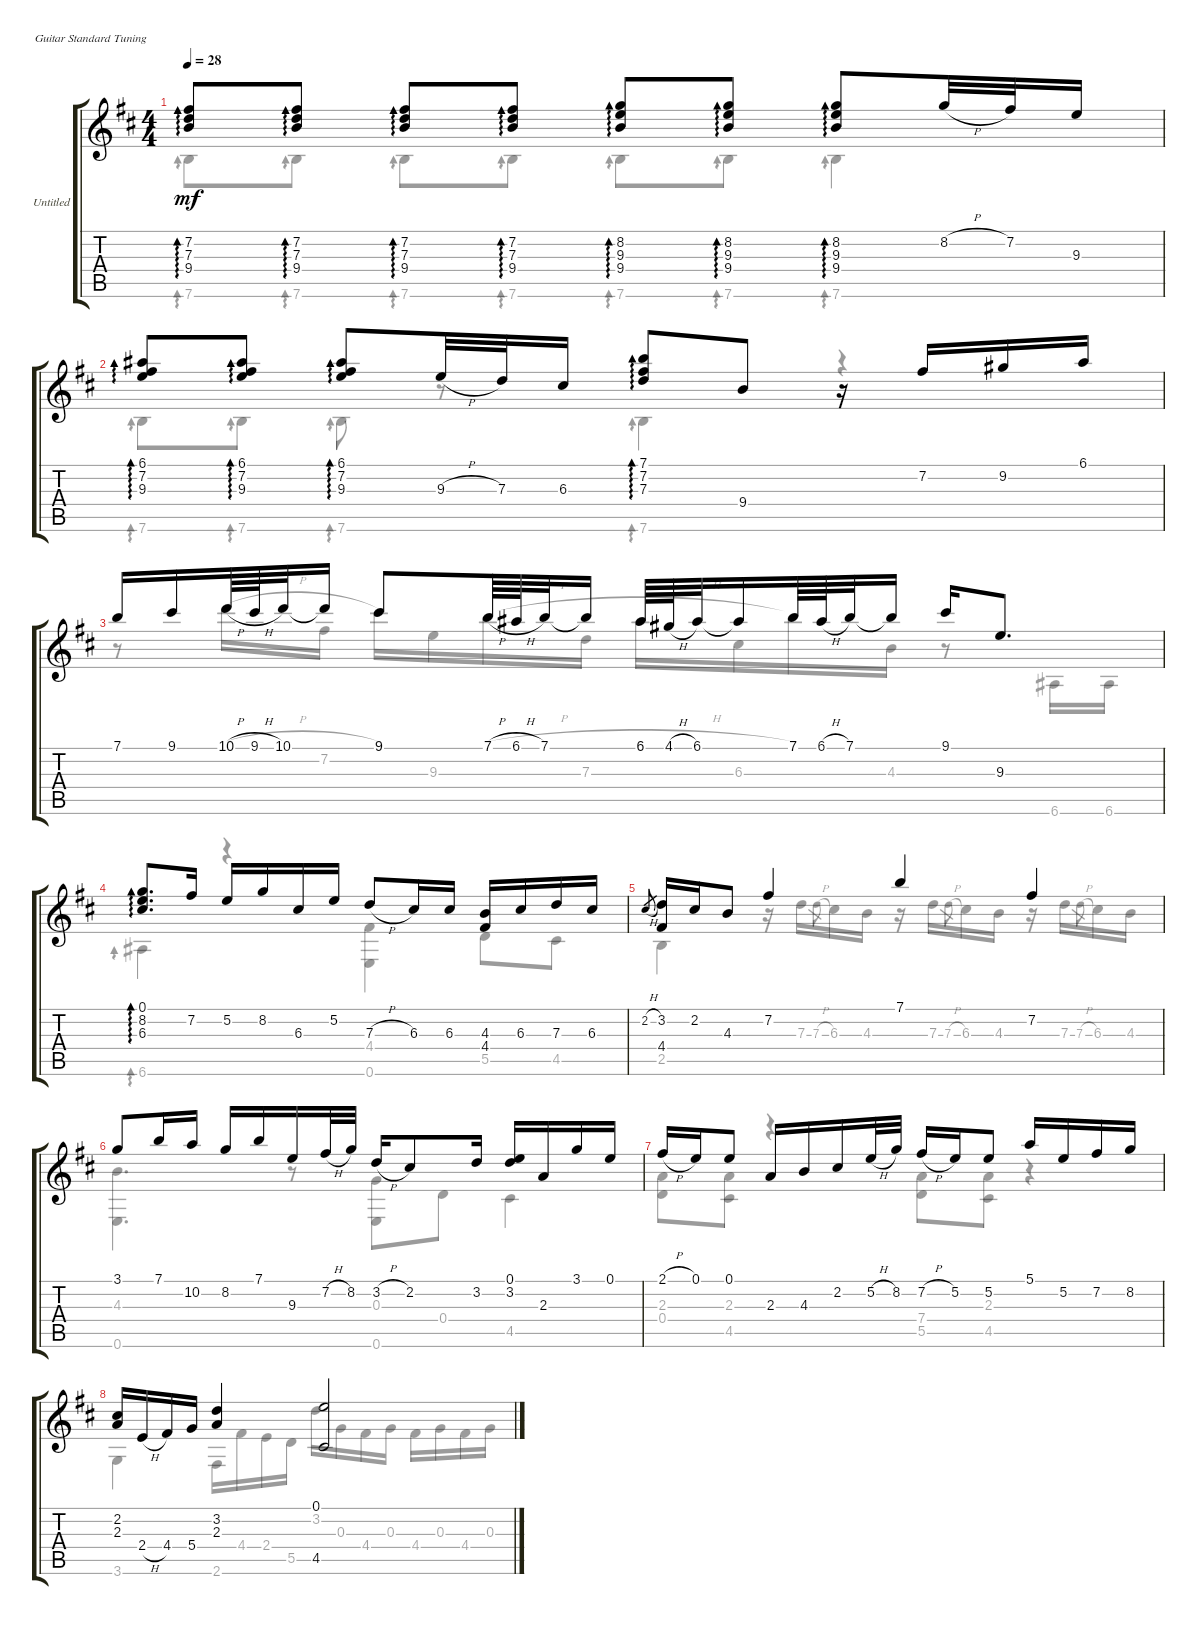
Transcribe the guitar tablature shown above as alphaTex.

\bracketExtendMode groupsimilarinstruments
\firstSystemTrackNameOrientation horizontal
\otherSystemsTrackNameOrientation horizontal
\track ("Untitled" "Untitled") {instrument acousticguitarnylon}
\staff {score tabs}
\tuning (E4 B3 G3 D3 A2 E2)
\voice
\ts (4 4)
\tempo 28
\clef g2
\ks bminor
(7.2 7.3 9.4).8{ad 0 dy mf instrument acousticguitarnylon} (7.2 7.3 9.4).8{ad 0} (7.2 7.3 9.4).8{ad 0} (7.2 7.3 9.4).8{ad 0} (8.2 9.3 9.4).8{ad 0} (8.2 9.3 9.4).8{ad 0} (8.2 9.3 9.4).8{ad 0} 8.2{h}.32 7.2.32 9.3.16 |
(6.1 7.2 9.3).8{ad 0} (6.1 7.2 9.3).8{ad 0} (6.1 7.2 9.3).8{ad 0} 9.3{h}.32 7.3.32 6.3.16 (7.1 7.2 7.3).8{ad 0} 9.4.8 r.16 7.2.16 9.2.16 6.1.16 |
7.1.16 9.1.16 10.1{h}.64 9.1{h}.64 10.1.32 10.1{t}.16 9.1.8 7.1{h}.64 6.1{h}.64 7.1.32 7.1{t}.16 6.1.64 4.1{h}.64 6.1.32 6.1{t}.16 7.1.64 6.1{h}.64 7.1.32 7.1{t}.16 9.1.16 9.3.8{d} |
(8.2 0.1 6.3).8{d ad 0} 7.2.16 5.2.16 8.2.16 6.3.16 5.2.16 7.3{h}.8 6.3.16 6.3.16 (4.3 4.4).16 6.3.16 7.3.16 6.3.16 |
2.2{h}.8{gr} (3.2 4.4).16 2.2.16 4.3.8 7.2.4 7.1.4 7.2.4 |
3.1.8 7.1.16 10.2.16 8.2.16 7.1.16 9.3.16 7.2{h}.32 8.2.32 3.2{h}.16 2.2.8 3.2.16 (0.1 3.2).16 2.3.16 3.1.16 0.1.16 |
2.1{h}.16 0.1.16 0.1.8 2.3.16 4.3.16 2.2.16 5.2{h}.32 8.2.32 7.2{h}.16 5.2.16 5.2.8 5.1.16 5.2.16 7.2.16 8.2.16 |
(2.2 2.3).16 2.4{h}.16 4.4.16 5.4.16 (3.2 2.3).4 (0.1 4.5).2
\voice
\clef g2
\ottava regular
\simile none
\ks bminor
7.6.8{ad 0 dy mf} 7.6.8{ad 0} 7.6.8{ad 0} 7.6.8{ad 0} 7.6.8{ad 0} 7.6.8{ad 0} 7.6.4{ad 0} |
7.6.8{ad 0} 7.6.8{ad 0} 7.6.8{ad 0} r.8 7.6.4{ad 0} r.4 |
r.8 10.1{h}.16 7.2.16 9.1.16 9.3.16 7.1{h}.16 7.3.16 6.1{h}.16 6.3.16 7.1.16 4.3.16 r.8 6.6.16 6.6.16 |
6.6.4{ad 0} r.4 (4.4 0.6).4 5.5.8 4.5.8 |
2.5.4 r.16 7.3.16 7.3{h}.8{gr} 6.3.16 4.3.16 r.16 7.3.16 7.3{h}.8{gr} 6.3.16 4.3.16 r.16 7.3.16 7.3{h}.8{gr} 6.3.16 4.3.16 |
(4.3 0.6).4{d} r.8 (0.3 0.6).8 0.4.8 4.5.4 |
(2.3 0.4).8 (2.3 4.5).8 r.4 (7.4 5.5).8 (2.3 4.5).8 r.4 |
3.6.4 2.6.16 4.4.16 2.4.16 5.5.16 3.2.16 0.3.16 4.4.16 0.3.16 4.4.16 0.3.16 4.4.16 0.3.16
